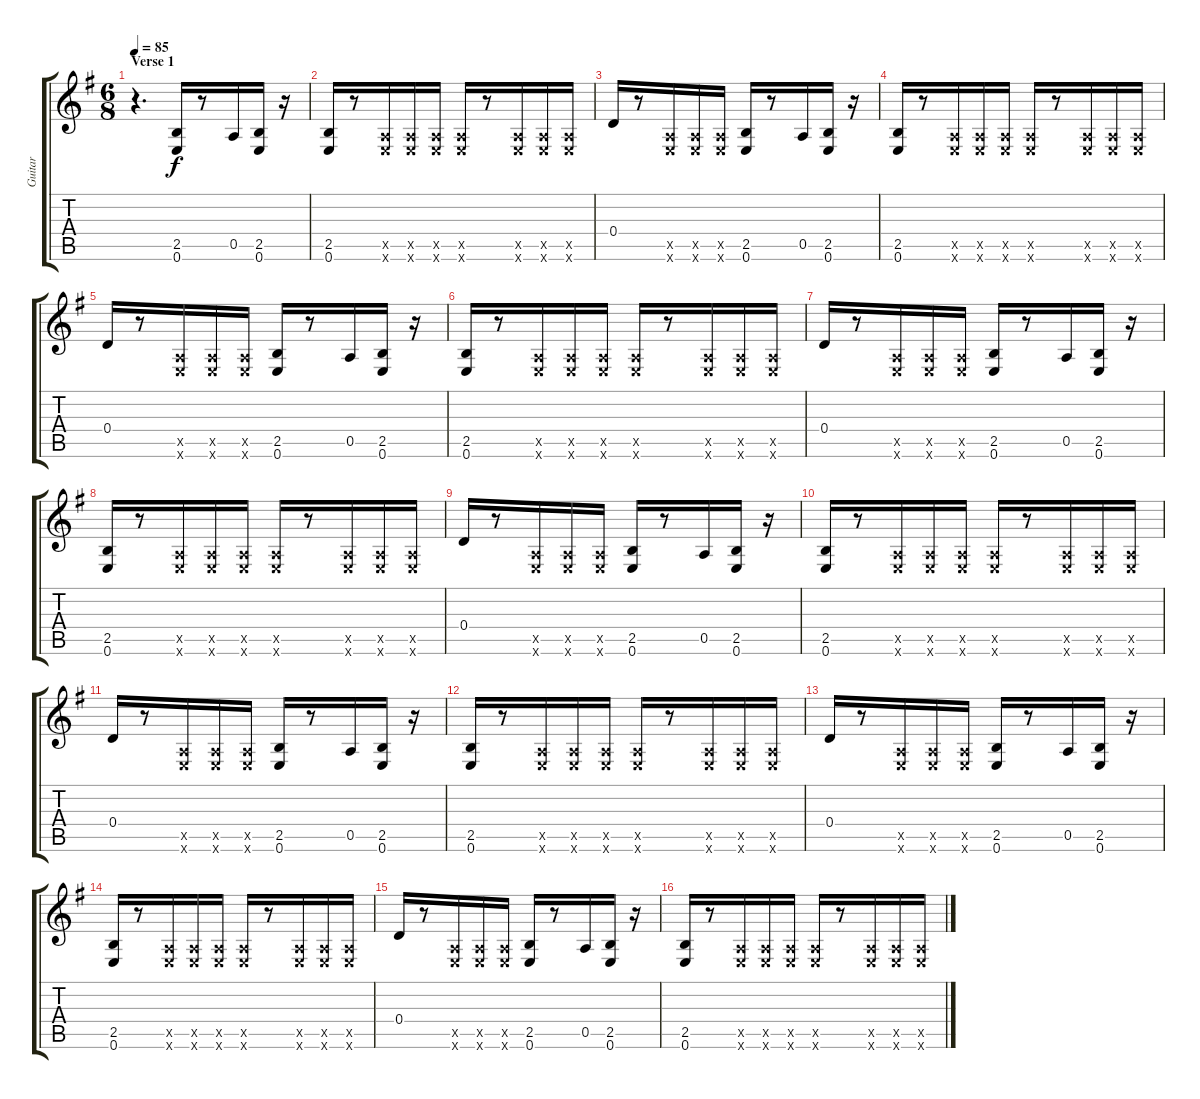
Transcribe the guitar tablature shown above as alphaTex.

\track ("Guitar" "Guitar") {instrument overdrivenguitar}
\staff {score tabs}
\tuning (E4 B3 G3 D3 A2 E2) {hide}
\ts (6 8)
\section ("" "Verse 1")
\tempo 85
\clef g2
\ks eminor
r.4{d dy f instrument overdrivenguitar} (2.5 0.6).16 r.8 0.5.16 (2.5 0.6).16 r.16 |
(2.5 0.6).16 r.8 (0.5{x} 0.6{x}).16 (0.5{x} 0.6{x}).16 (0.5{x} 0.6{x}).16 (0.5{x} 0.6{x}).16 r.8 (0.5{x} 0.6{x}).16 (0.5{x} 0.6{x}).16 (0.5{x} 0.6{x}).16 |
0.4.16 r.8 (0.5{x} 0.6{x}).16 (0.5{x} 0.6{x}).16 (0.5{x} 0.6{x}).16 (2.5 0.6).16 r.8 0.5.16 (2.5 0.6).16 r.16 |
(2.5 0.6).16 r.8 (0.5{x} 0.6{x}).16 (0.5{x} 0.6{x}).16 (0.5{x} 0.6{x}).16 (0.5{x} 0.6{x}).16 r.8 (0.5{x} 0.6{x}).16 (0.5{x} 0.6{x}).16 (0.5{x} 0.6{x}).16 |
0.4.16 r.8 (0.5{x} 0.6{x}).16 (0.5{x} 0.6{x}).16 (0.5{x} 0.6{x}).16 (2.5 0.6).16 r.8 0.5.16 (2.5 0.6).16 r.16 |
(2.5 0.6).16 r.8 (0.5{x} 0.6{x}).16 (0.5{x} 0.6{x}).16 (0.5{x} 0.6{x}).16 (0.5{x} 0.6{x}).16 r.8 (0.5{x} 0.6{x}).16 (0.5{x} 0.6{x}).16 (0.5{x} 0.6{x}).16 |
0.4.16 r.8 (0.5{x} 0.6{x}).16 (0.5{x} 0.6{x}).16 (0.5{x} 0.6{x}).16 (2.5 0.6).16 r.8 0.5.16 (2.5 0.6).16 r.16 |
(2.5 0.6).16 r.8 (0.5{x} 0.6{x}).16 (0.5{x} 0.6{x}).16 (0.5{x} 0.6{x}).16 (0.5{x} 0.6{x}).16 r.8 (0.5{x} 0.6{x}).16 (0.5{x} 0.6{x}).16 (0.5{x} 0.6{x}).16 |
0.4.16 r.8 (0.5{x} 0.6{x}).16 (0.5{x} 0.6{x}).16 (0.5{x} 0.6{x}).16 (2.5 0.6).16 r.8 0.5.16 (2.5 0.6).16 r.16 |
(2.5 0.6).16 r.8 (0.5{x} 0.6{x}).16 (0.5{x} 0.6{x}).16 (0.5{x} 0.6{x}).16 (0.5{x} 0.6{x}).16 r.8 (0.5{x} 0.6{x}).16 (0.5{x} 0.6{x}).16 (0.5{x} 0.6{x}).16 |
0.4.16 r.8 (0.5{x} 0.6{x}).16 (0.5{x} 0.6{x}).16 (0.5{x} 0.6{x}).16 (2.5 0.6).16 r.8 0.5.16 (2.5 0.6).16 r.16 |
(2.5 0.6).16 r.8 (0.5{x} 0.6{x}).16 (0.5{x} 0.6{x}).16 (0.5{x} 0.6{x}).16 (0.5{x} 0.6{x}).16 r.8 (0.5{x} 0.6{x}).16 (0.5{x} 0.6{x}).16 (0.5{x} 0.6{x}).16 |
0.4.16 r.8 (0.5{x} 0.6{x}).16 (0.5{x} 0.6{x}).16 (0.5{x} 0.6{x}).16 (2.5 0.6).16 r.8 0.5.16 (2.5 0.6).16 r.16 |
(2.5 0.6).16 r.8 (0.5{x} 0.6{x}).16 (0.5{x} 0.6{x}).16 (0.5{x} 0.6{x}).16 (0.5{x} 0.6{x}).16 r.8 (0.5{x} 0.6{x}).16 (0.5{x} 0.6{x}).16 (0.5{x} 0.6{x}).16 |
0.4.16 r.8 (0.5{x} 0.6{x}).16 (0.5{x} 0.6{x}).16 (0.5{x} 0.6{x}).16 (2.5 0.6).16 r.8 0.5.16 (2.5 0.6).16 r.16 |
(2.5 0.6).16 r.8 (0.5{x} 0.6{x}).16 (0.5{x} 0.6{x}).16 (0.5{x} 0.6{x}).16 (0.5{x} 0.6{x}).16 r.8 (0.5{x} 0.6{x}).16 (0.5{x} 0.6{x}).16 (0.5{x} 0.6{x}).16
